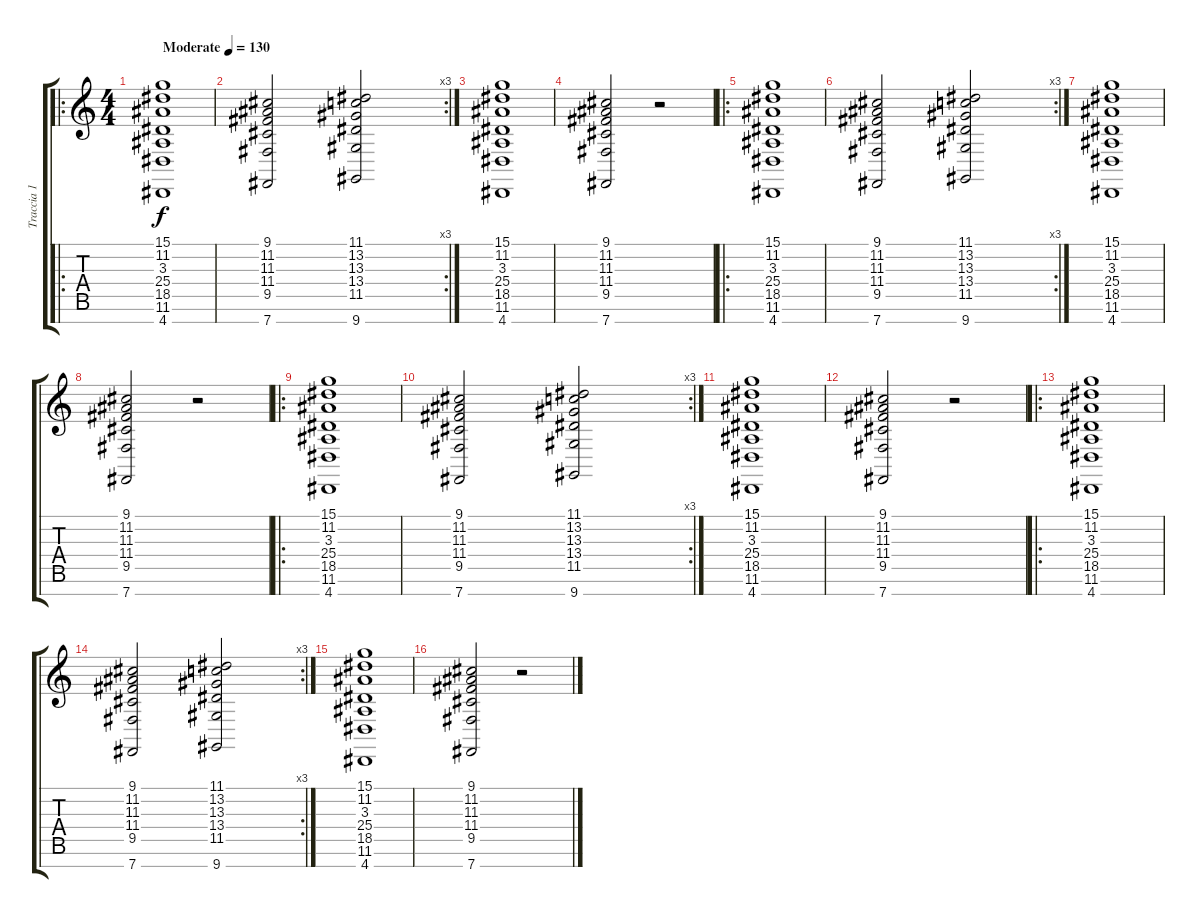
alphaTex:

\track ("Traccia 1" "Traccia 1") {instrument fx1rain}
\staff {score tabs}
\tuning (E4 B3 G3 D3 A2 E2 B1) {hide}
\ro
\ts (4 4)
\tempo (130 "Moderate")
\clef g2
\ks c
(15.1 11.2 3.3 25.4 18.5 11.6 4.7).1{dy f instrument fx1rain} |
\rc 3
(9.1 11.2 11.3 11.4 9.5 7.7).2 (11.1 13.2 13.3 13.4 11.5 9.7).2 |
(15.1 11.2 3.3 25.4 18.5 11.6 4.7).1 |
(9.1 11.2 11.3 11.4 9.5 7.7).2 r.2 |
\ro
(15.1 11.2 3.3 25.4 18.5 11.6 4.7).1 |
\rc 3
(9.1 11.2 11.3 11.4 9.5 7.7).2 (11.1 13.2 13.3 13.4 11.5 9.7).2 |
(15.1 11.2 3.3 25.4 18.5 11.6 4.7).1 |
(9.1 11.2 11.3 11.4 9.5 7.7).2 r.2 |
\ro
(15.1 11.2 3.3 25.4 18.5 11.6 4.7).1 |
\rc 3
(9.1 11.2 11.3 11.4 9.5 7.7).2 (11.1 13.2 13.3 13.4 11.5 9.7).2 |
(15.1 11.2 3.3 25.4 18.5 11.6 4.7).1 |
(9.1 11.2 11.3 11.4 9.5 7.7).2 r.2 |
\ro
(15.1 11.2 3.3 25.4 18.5 11.6 4.7).1 |
\rc 3
(9.1 11.2 11.3 11.4 9.5 7.7).2 (11.1 13.2 13.3 13.4 11.5 9.7).2 |
(15.1 11.2 3.3 25.4 18.5 11.6 4.7).1 |
(9.1 11.2 11.3 11.4 9.5 7.7).2 r.2
